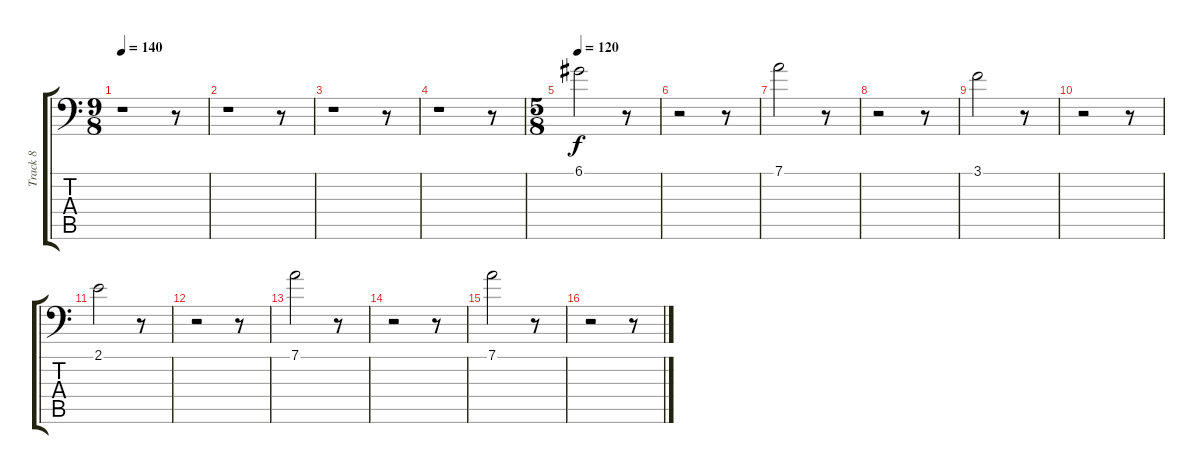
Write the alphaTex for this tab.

\track ("Track 8" "Track 8") {instrument pad5bowed}
\staff {score tabs}
\tuning (D4 A3 F3 A2 E2 A1) {hide}
\ts (9 8)
\tempo 140
\clef f4
\ks c
r.1{dy f} r.8 |
r.1 r.8 |
r.1 r.8 |
r.1 r.8 |
\ts (5 8)
\tempo 120
6.1.2 r.8 |
r.2 r.8 |
7.1.2 r.8 |
r.2 r.8 |
3.1.2 r.8 |
r.2 r.8 |
2.1.2 r.8 |
r.2 r.8 |
7.1.2 r.8 |
r.2 r.8 |
7.1.2 r.8 |
r.2 r.8
